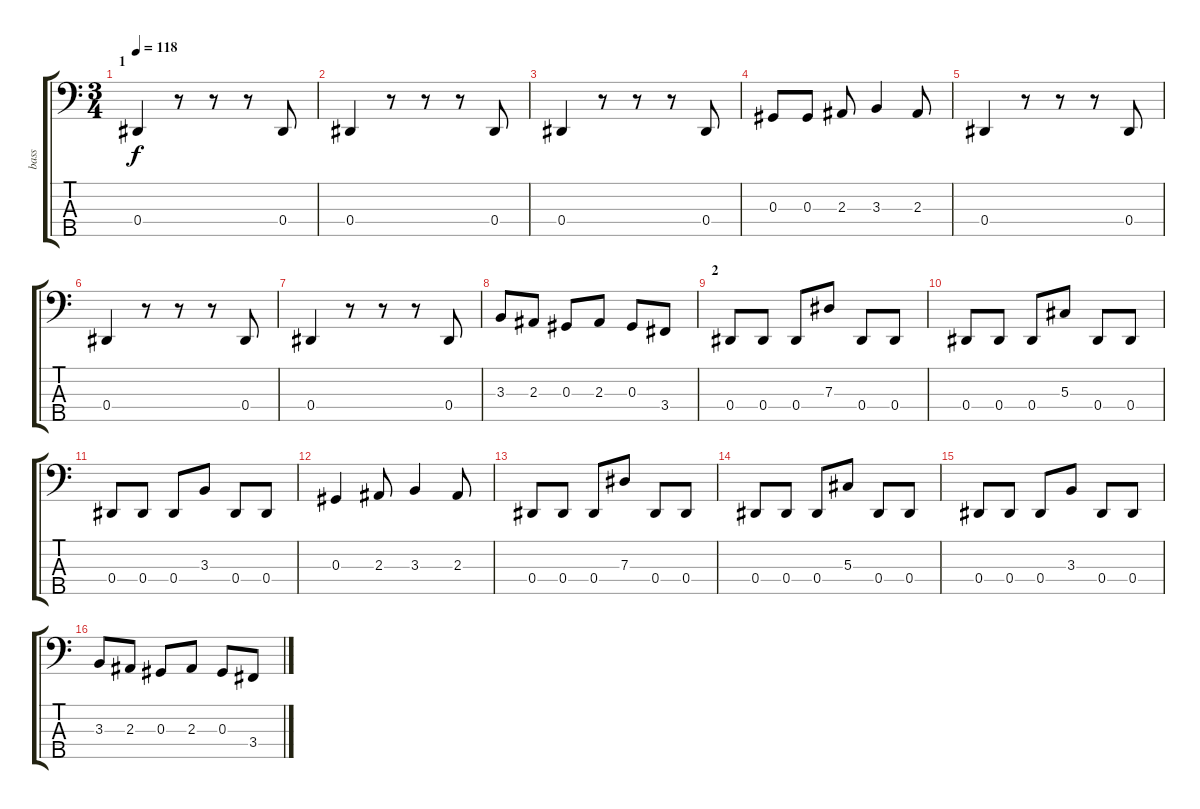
\track ("bass" "bass") {instrument slapbass2}
\staff {score tabs}
\tuning (Gb2 Db2 Ab1 Eb1 Bb0) {hide}
\ts (3 4)
\section ("" "1")
\tempo 118
\clef f4
\ks c
0.4.4{dy f instrument slapbass2} r.8 r.8 r.8 0.4.8 |
0.4.4 r.8 r.8 r.8 0.4.8 |
0.4.4 r.8 r.8 r.8 0.4.8 |
0.3.8 0.3.8 2.3.8 3.3.4 2.3.8 |
0.4.4 r.8 r.8 r.8 0.4.8 |
0.4.4 r.8 r.8 r.8 0.4.8 |
0.4.4 r.8 r.8 r.8 0.4.8 |
3.3.8 2.3.8 0.3.8 2.3.8 0.3.8 3.4.8 |
\section ("" "2")
0.4.8 0.4.8 0.4.8 7.3.8 0.4.8 0.4.8 |
0.4.8 0.4.8 0.4.8 5.3.8 0.4.8 0.4.8 |
0.4.8 0.4.8 0.4.8 3.3.8 0.4.8 0.4.8 |
0.3.4 2.3.8 3.3.4 2.3.8 |
0.4.8 0.4.8 0.4.8 7.3.8 0.4.8 0.4.8 |
0.4.8 0.4.8 0.4.8 5.3.8 0.4.8 0.4.8 |
0.4.8 0.4.8 0.4.8 3.3.8 0.4.8 0.4.8 |
3.3.8 2.3.8 0.3.8 2.3.8 0.3.8 3.4.8
